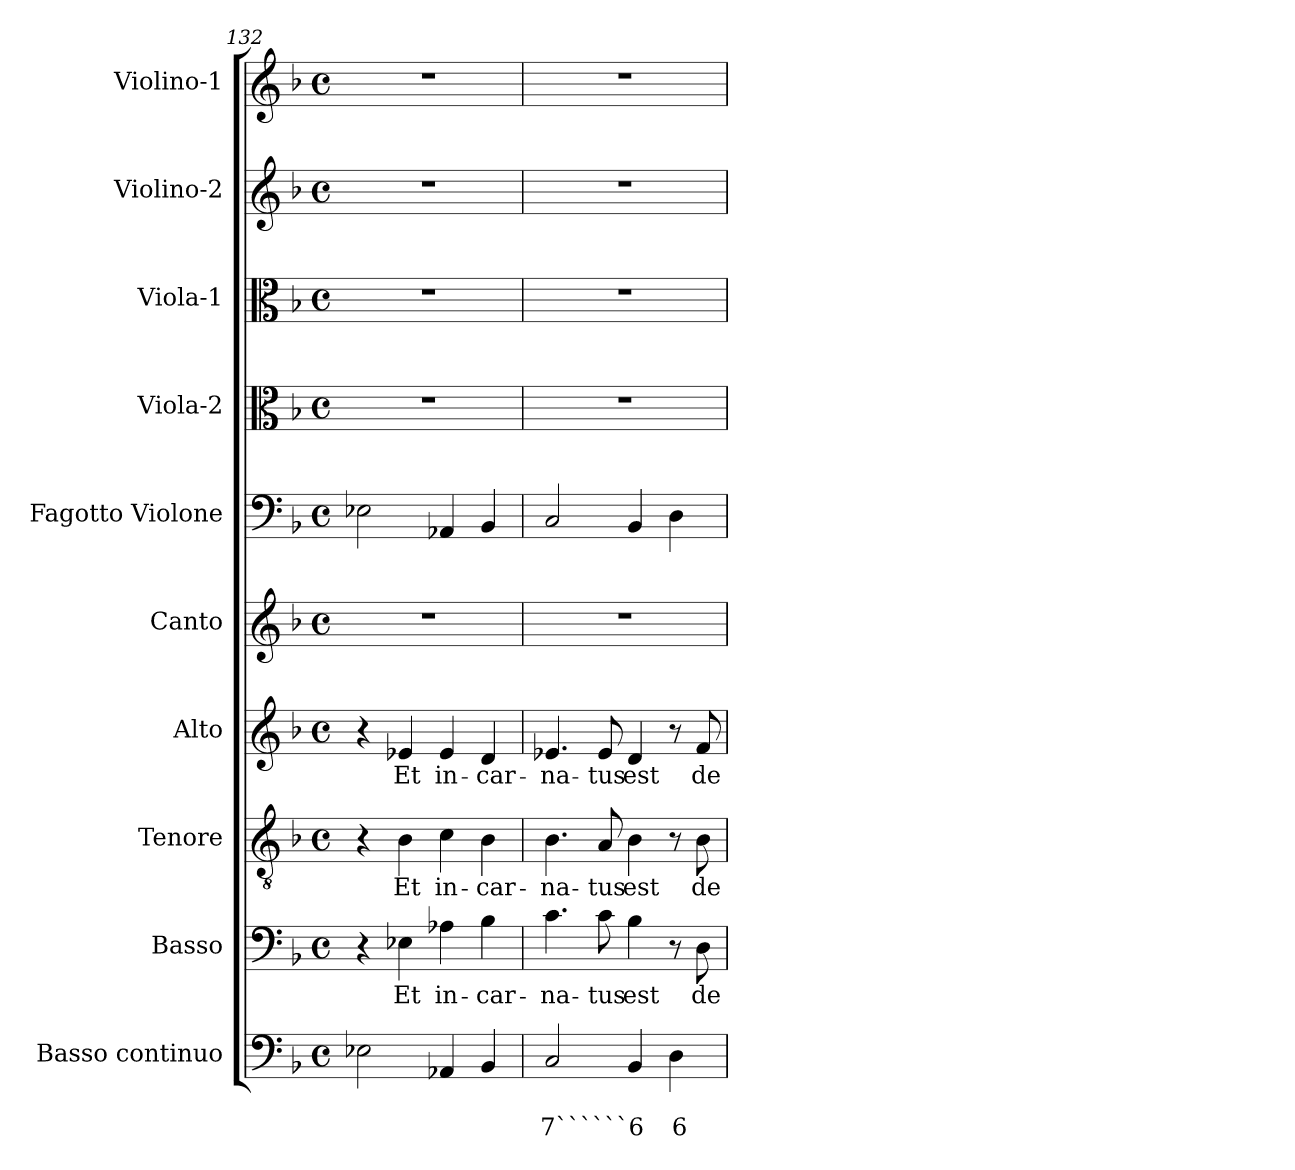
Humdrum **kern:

**kern	**text	**text	**kern	**text	**kern	**text	**kern	**text	**kern	**kern	**kern	**kern	**kern	**kern
*part10	*part10	*part10	*part9	*part9	*part8	*part8	*part7	*part7	*part6	*part5	*part4	*part3	*part2	*part1
*staff10	*staff10	*staff10	*staff9	*staff9	*staff8	*staff8	*staff7	*staff7	*staff6	*staff5	*staff4	*staff3	*staff2	*staff1
*I"Basso continuo	*	*	*I"Basso	*	*I"Tenore	*	*I"Alto	*	*I"Canto	*I"Fagotto Violone	*I"Viola-2	*I"Viola-1	*I"Violino-2	*I"Violino-1
!!LO:PB:g=z
*clefF4	*	*	*clefF4	*	*clefGv2	*	*clefG2	*	*clefG2	*clefF4	*clefC3	*clefC3	*clefG2	*clefG2
*k[b-]	*	*	*k[b-]	*	*k[b-]	*	*k[b-]	*	*k[b-]	*k[b-]	*k[b-]	*k[b-]	*k[b-]	*k[b-]
*F:	*	*	*F:	*	*F:	*	*F:	*	*F:	*F:	*F:	*F:	*F:	*F:
*M4/4	*	*	*M4/4	*	*M4/4	*	*M4/4	*	*M4/4	*M4/4	*M4/4	*M4/4	*M4/4	*M4/4
*met(c)	*	*	*met(c)	*	*met(c)	*	*met(c)	*	*met(c)	*met(c)	*met(c)	*met(c)	*met(c)	*met(c)
=132	=132	=132	=132	=132	=132	=132	=132	=132	=132	=132	=132	=132	=132	=132
2E-X\	.	.	4r	.	4r	.	4r	.	1r	2E-X\	1r	1r	1r	1r
!	!	!	!	!LO:LY:b	!	!	!	!	!	!	!	!	!	!
!	!	!	!	!	!	!LO:LY:b	!	!	!	!	!	!	!	!
!	!	!	!	!	!	!	!	!LO:LY:b	!	!	!	!	!	!
.	.	.	4E-X\	Et	4B-\	Et	4e-X/	Et	.	.	.	.	.	.
!	!	!	!	!LO:LY:b	!	!	!	!	!	!	!	!	!	!
!	!	!	!	!	!	!LO:LY:b	!	!	!	!	!	!	!	!
!	!	!	!	!	!	!	!	!LO:LY:b	!	!	!	!	!	!
4AA-X/	.	.	4A-X\	in-	4c\	in-	4e-/	in-	.	4AA-X/	.	.	.	.
!	!	!	!	!LO:LY:b	!	!	!	!	!	!	!	!	!	!
!	!	!	!	!	!	!LO:LY:b	!	!	!	!	!	!	!	!
!	!	!	!	!	!	!	!	!LO:LY:b	!	!	!	!	!	!
4BB-/	.	.	4B-\	-car-	4B-\	-car-	4d/	-car-	.	4BB-/	.	.	.	.
=133	=133	=133	=133	=133	=133	=133	=133	=133	=133	=133	=133	=133	=133	=133
!	!	!LO:LY:b	!	!	!	!	!	!	!	!	!	!	!	!
!	!	!	!	!LO:LY:b	!	!	!	!	!	!	!	!	!	!
!	!	!	!	!	!	!LO:LY:b	!	!	!	!	!	!	!	!
!	!	!	!	!	!	!	!	!LO:LY:b	!	!	!	!	!	!
2C/	.	7``````6	4.c\	-na-	4.B-\	-na-	4.e-X/	-na-	1r	2C/	1r	1r	1r	1r
!	!	!	!	!LO:LY:b	!	!	!	!	!	!	!	!	!	!
!	!	!	!	!	!	!LO:LY:b	!	!	!	!	!	!	!	!
!	!	!	!	!	!	!	!	!LO:LY:b	!	!	!	!	!	!
.	.	.	8c\	-tus	8A/	-tus	8e-/	-tus	.	.	.	.	.	.
!	!	!	!	!LO:LY:b	!	!	!	!	!	!	!	!	!	!
!	!	!	!	!	!	!LO:LY:b	!	!	!	!	!	!	!	!
!	!	!	!	!	!	!	!	!LO:LY:b	!	!	!	!	!	!
4BB-/	.	.	4B-\	est	4B-\	est	4d/	est	.	4BB-/	.	.	.	.
!	!	!LO:LY:b	!	!	!	!	!	!	!	!	!	!	!	!
4D\	.	6	8r	.	8r	.	8r	.	.	4D\	.	.	.	.
!	!	!	!	!LO:LY:b	!	!	!	!	!	!	!	!	!	!
!	!	!	!	!	!	!LO:LY:b	!	!	!	!	!	!	!	!
!	!	!	!	!	!	!	!	!LO:LY:b	!	!	!	!	!	!
.	.	.	8D\	de	8B-\	de	8f/	de	.	.	.	.	.	.
=	=	=	=	=	=	=	=	=	=	=	=	=	=	=
*-	*-	*-	*-	*-	*-	*-	*-	*-	*-	*-	*-	*-	*-	*-
